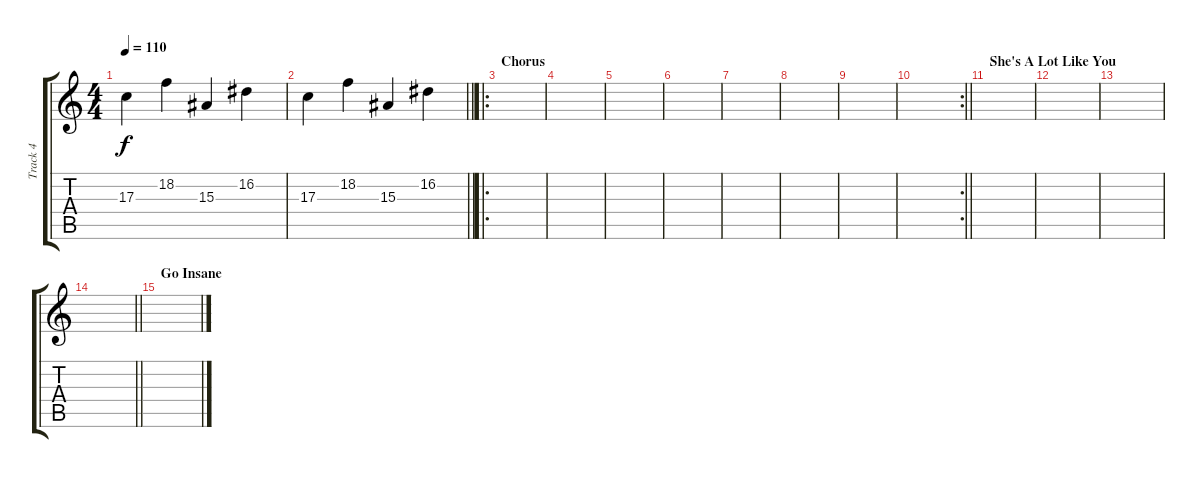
\track ("Track 4" "Track 4") {instrument harpsichord}
\staff {score tabs}
\tuning (E4 B3 G3 D3 A2 E2) {hide}
\ts (4 4)
\tempo 110
\clef g2
\ks c
17.3.4{dy f} 18.2.4 15.3.4 16.2.4 |
\barLineRight lightlight
17.3.4 18.2.4 15.3.4 16.2.4 |
\ro
\section ("" "Chorus")
|
|
|
|
|
|
|
\rc 2
\barLineRight lightlight
|
\section ("" "She's A Lot Like You")
|
|
|
\barLineRight lightlight
|
\section ("" "Go Insane")
